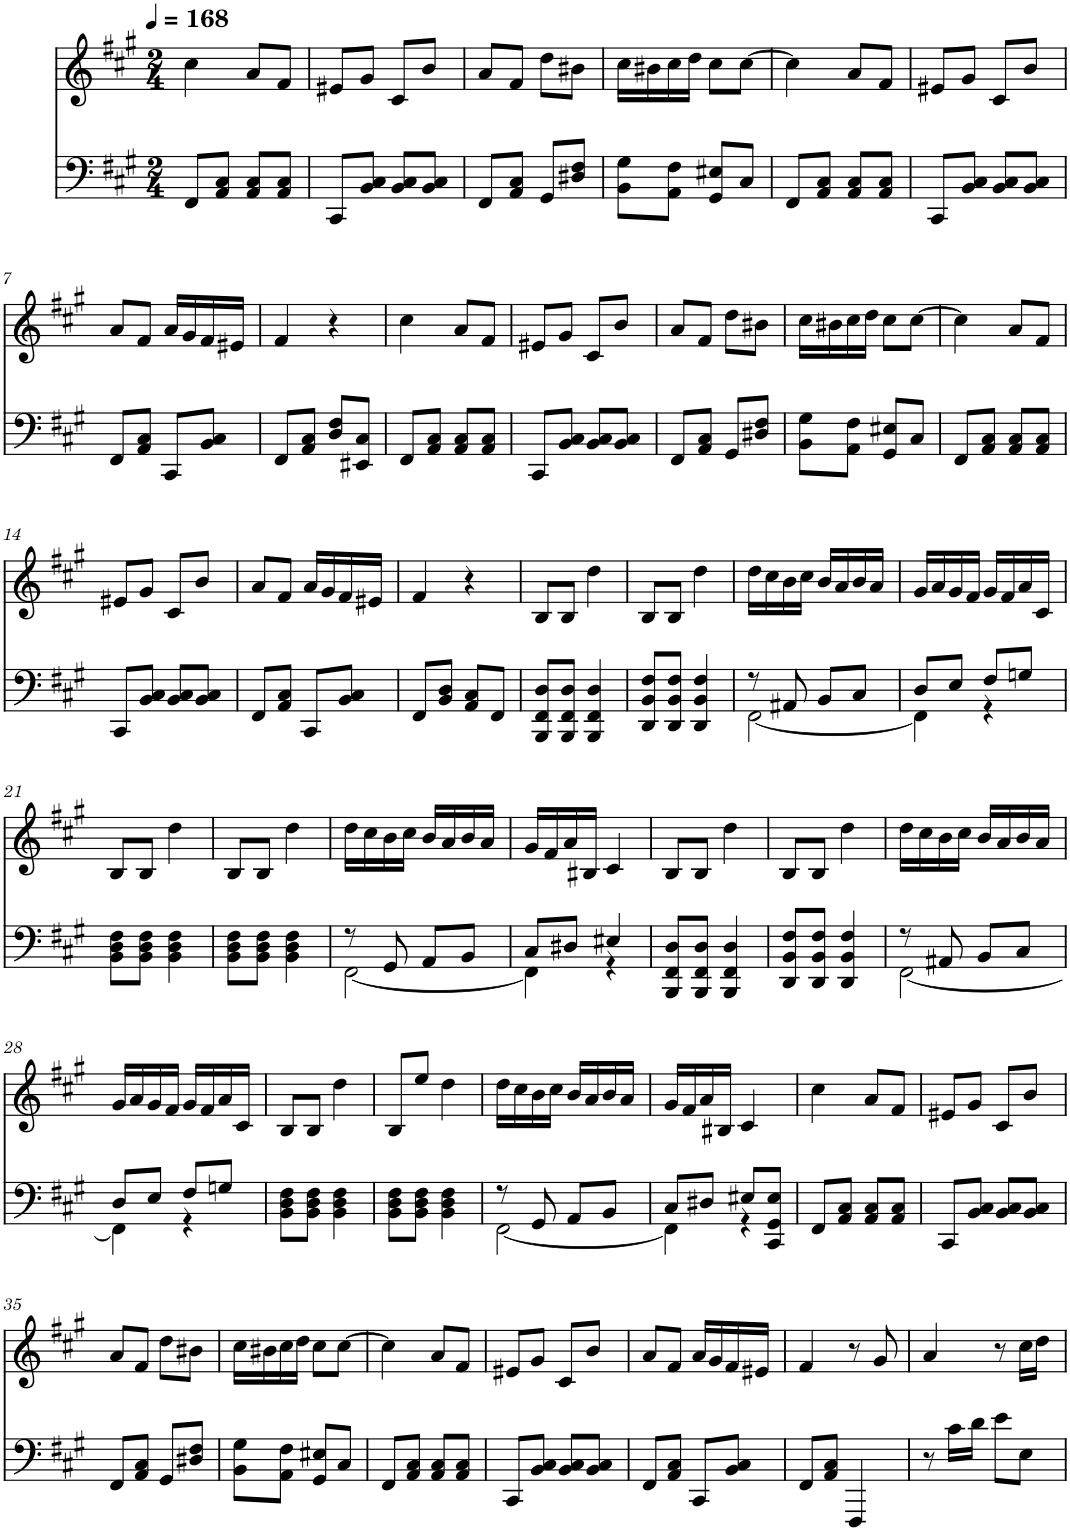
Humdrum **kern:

**kern	**kern
*part2	*part1
*staff2	*staff1
*I"Piano	*I"Piano
*I'Pno	*I'Pno
*clefF4	*clefG2
*k[f#c#g#]	*k[f#c#g#]
*M2/4	*M2/4
*MM168	*MM168
=1	=1
8FF#/L	4cc#\
8AA/ 8C#/J	.
8AA/ 8C#/L	8a/L
8AA/ 8C#/J	8f#/J
=2	=2
8CC#/L	8e#X/L
8BB/ 8C#/J	8g#/J
8BB/ 8C#/L	8c#/L
8BB/ 8C#/J	8b/J
=3	=3
8FF#/L	8a/L
8AA/ 8C#/J	8f#/J
8GG#/L	8dd\L
8D#X/ 8F#/J	8b#X\J
=4	=4
8BB\ 8G#\L	16cc#\LL
.	16b#X\
8AA\ 8F#\J	16cc#\
.	16dd\JJ
8GG#/ 8E#X/L	8cc#\L
8C#/J	[8cc#\J
=5	=5
8FF#/L	4cc#\]
8AA/ 8C#/J	.
8AA/ 8C#/L	8a/L
8AA/ 8C#/J	8f#/J
=6	=6
8CC#/L	8e#X/L
8BB/ 8C#/J	8g#/J
8BB/ 8C#/L	8c#/L
8BB/ 8C#/J	8b/J
!!LO:LB:g=z
=7	=7
8FF#/L	8a/L
8AA/ 8C#/J	8f#/J
8CC#/L	16a/LL
.	16g#/
8BB/ 8C#/J	16f#/
.	16e#X/JJ
=8	=8
8FF#/L	4f#/
8AA/ 8C#/J	.
8D/ 8F#/L	4r
8EE#X/ 8C#/J	.
=9	=9
8FF#/L	4cc#\
8AA/ 8C#/J	.
8AA/ 8C#/L	8a/L
8AA/ 8C#/J	8f#/J
=10	=10
8CC#/L	8e#X/L
8BB/ 8C#/J	8g#/J
8BB/ 8C#/L	8c#/L
8BB/ 8C#/J	8b/J
=11	=11
8FF#/L	8a/L
8AA/ 8C#/J	8f#/J
8GG#/L	8dd\L
8D#X/ 8F#/J	8b#X\J
=12	=12
8BB\ 8G#\L	16cc#\LL
.	16b#X\
8AA\ 8F#\J	16cc#\
.	16dd\JJ
8GG#/ 8E#X/L	8cc#\L
8C#/J	[8cc#\J
=13	=13
8FF#/L	4cc#\]
8AA/ 8C#/J	.
8AA/ 8C#/L	8a/L
8AA/ 8C#/J	8f#/J
!!LO:LB:g=z
=14	=14
8CC#/L	8e#X/L
8BB/ 8C#/J	8g#/J
8BB/ 8C#/L	8c#/L
8BB/ 8C#/J	8b/J
=15	=15
8FF#/L	8a/L
8AA/ 8C#/J	8f#/J
8CC#/L	16a/LL
.	16g#/
8BB/ 8C#/J	16f#/
.	16e#X/JJ
=16	=16
8FF#/L	4f#/
8BB/ 8D/J	.
8AA/ 8C#/L	4r
8FF#/J	.
=17	=17
8BBB/ 8FF#/ 8D/L	8B/L
8BBB/ 8FF#/ 8D/J	8B/J
4BBB/ 4FF#/ 4D/	4dd\
=18	=18
8DD/ 8BB/ 8F#/L	8B/L
8DD/ 8BB/ 8F#/J	8B/J
4DD/ 4BB/ 4F#/	4dd\
=19	=19
*^	*
8r	[2FF#\	16dd\LL
.	.	16cc#\
8AA#X/	.	16b\
.	.	16cc#\JJ
8BB/L	.	16b/LL
.	.	16a/
8C#/J	.	16b/
.	.	16a/JJ
=20	=20	=20
8D/L	4FF#\]	16g#/LL
.	.	16a/
8E/J	.	16g#/
.	.	16f#/JJ
8F#/L	4r	16g#/LL
.	.	16f#/
8Gn/J	.	16a/
.	.	16c#/JJ
*v	*v	*
!!LO:LB:g=z
=21	=21
8BB\ 8D\ 8F#\L	8B/L
8BB\ 8D\ 8F#\J	8B/J
4BB\ 4D\ 4F#\	4dd\
=22	=22
8BB\ 8D\ 8F#\L	8B/L
8BB\ 8D\ 8F#\J	8B/J
4BB\ 4D\ 4F#\	4dd\
=23	=23
*^	*
8r	[2FF#\	16dd\LL
.	.	16cc#\
8GG#/	.	16b\
.	.	16cc#\JJ
8AA/L	.	16b/LL
.	.	16a/
8BB/J	.	16b/
.	.	16a/JJ
=24	=24	=24
8C#/L	4FF#\]	16g#/LL
.	.	16f#/
8D#X/J	.	16a/
.	.	16B#X/JJ
4E#X/	4r	4c#/
*v	*v	*
=25	=25
8BBB/ 8FF#/ 8D/L	8B/L
8BBB/ 8FF#/ 8D/J	8B/J
4BBB/ 4FF#/ 4D/	4dd\
=26	=26
8DD/ 8BB/ 8F#/L	8B/L
8DD/ 8BB/ 8F#/J	8B/J
4DD/ 4BB/ 4F#/	4dd\
=27	=27
*^	*
8r	[2FF#\	16dd\LL
.	.	16cc#\
8AA#X/	.	16b\
.	.	16cc#\JJ
8BB/L	.	16b/LL
.	.	16a/
8C#/J	.	16b/
.	.	16a/JJ
!!LO:LB:g=z
=28	=28	=28
8D/L	4FF#\]	16g#/LL
.	.	16a/
8E/J	.	16g#/
.	.	16f#/JJ
8F#/L	4r	16g#/LL
.	.	16f#/
8Gn/J	.	16a/
.	.	16c#/JJ
*v	*v	*
=29	=29
8BB\ 8D\ 8F#\L	8B/L
8BB\ 8D\ 8F#\J	8B/J
4BB\ 4D\ 4F#\	4dd\
=30	=30
8BB\ 8D\ 8F#\L	8B/L
8BB\ 8D\ 8F#\J	8ee/J
4BB\ 4D\ 4F#\	4dd\
=31	=31
*^	*
8r	[2FF#\	16dd\LL
.	.	16cc#\
8GG#/	.	16b\
.	.	16cc#\JJ
8AA/L	.	16b/LL
.	.	16a/
8BB/J	.	16b/
.	.	16a/JJ
=32	=32	=32
8C#/L	4FF#\]	16g#/LL
.	.	16f#/
8D#X/J	.	16a/
.	.	16B#X/JJ
8E#X/L	4r	4c#/
8CC#/ 8GG#/ 8E#/J	.	.
*v	*v	*
=33	=33
8FF#/L	4cc#\
8AA/ 8C#/J	.
8AA/ 8C#/L	8a/L
8AA/ 8C#/J	8f#/J
=34	=34
8CC#/L	8e#X/L
8BB/ 8C#/J	8g#/J
8BB/ 8C#/L	8c#/L
8BB/ 8C#/J	8b/J
!!LO:LB:g=z
=35	=35
8FF#/L	8a/L
8AA/ 8C#/J	8f#/J
8GG#/L	8dd\L
8D#X/ 8F#/J	8b#X\J
=36	=36
8BB\ 8G#\L	16cc#\LL
.	16b#X\
8AA\ 8F#\J	16cc#\
.	16dd\JJ
8GG#/ 8E#X/L	8cc#\L
8C#/J	[8cc#\J
=37	=37
8FF#/L	4cc#\]
8AA/ 8C#/J	.
8AA/ 8C#/L	8a/L
8AA/ 8C#/J	8f#/J
=38	=38
8CC#/L	8e#X/L
8BB/ 8C#/J	8g#/J
8BB/ 8C#/L	8c#/L
8BB/ 8C#/J	8b/J
=39	=39
8FF#/L	8a/L
8AA/ 8C#/J	8f#/J
8CC#/L	16a/LL
.	16g#/
8BB/ 8C#/J	16f#/
.	16e#X/JJ
=40	=40
8FF#/L	4f#/
8AA/ 8C#/J	.
4FFF#/	8r
.	8g#/
=41	=41
8r	4a/
16c#\LL	.
16d\JJ	.
8e\L	8r
8E\J	16cc#\LL
.	16dd\JJ
=	=
*-	*-
